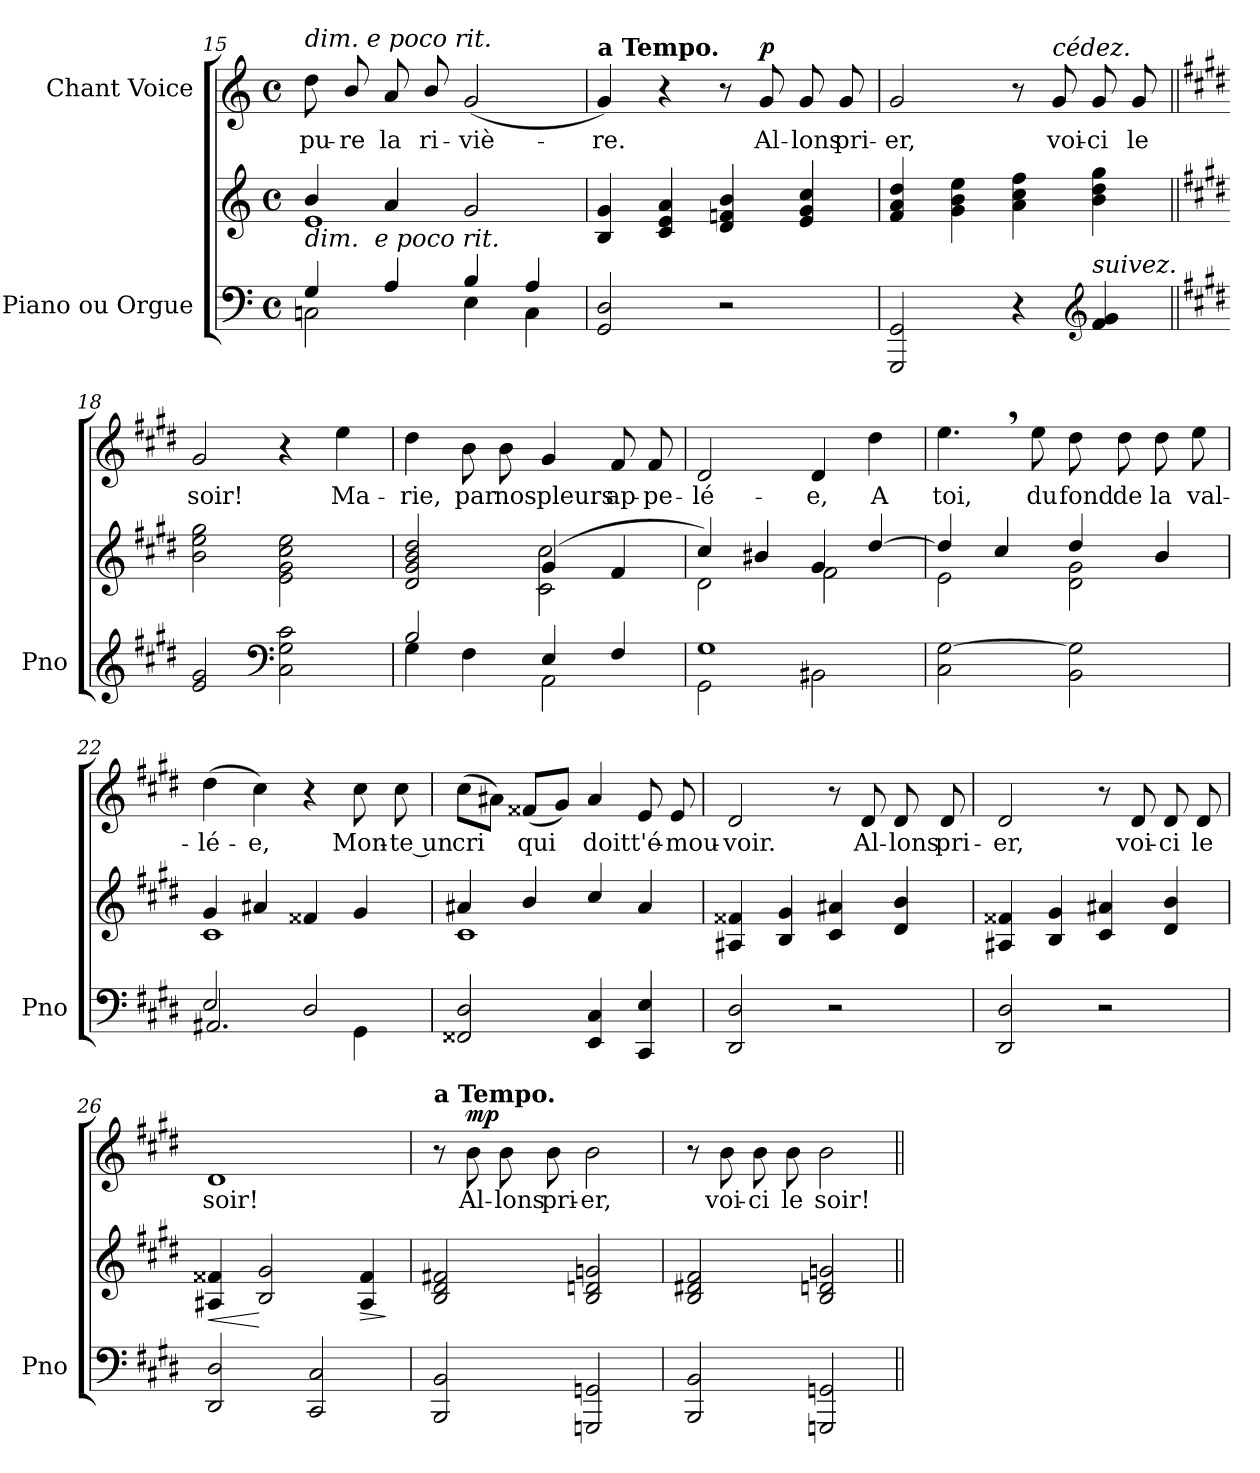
**kern	**kern	**dynam	**kern	**text	**dynam
*part2	*part2	*part2	*part1	*part1	*part1
*staff3	*staff2	*staff2/3	*staff1	*staff1	*staff1
*I"Piano   ou Orgue	*	*	*I"Chant Voice	*	*
*I'Pno	*	*	*	*	*
*clefF4	*clefG2	*	*clefG2	*	*
*k[]	*k[]	*	*k[]	*	*
*M4/4	*M4/4	*	*M4/4	*	*
*met(c)	*met(c)	*	*met(c)	*	*
=15	=15	=15	=15	=15	=15
*^	*^	*	*	*	*
!	!	!	!	!	!LO:TX:a:i:t=dim.&nbsp;e poco rit.	!	!
!	!	!LO:TX:b:i:t=dim. &nbsp;e poco rit.	!	!	!	!	!
4G/	2Cn\	4b/	1e	.	8dd\	pu-	.
.	.	.	.	.	8b/	-re	.
4A/	.	4a/	.	.	8a/	la	.
.	.	.	.	.	8b/	ri-	.
4B/	4E\	2g/	.	.	(2g/	-viè-	.
4A/	4C\	.	.	.	.	.	.
*	*	*v	*v	*	*	*	*
=16	=16	=16	=16	=16	=16	=16
!	!	!	!	!LO:TX:a:B:t=a Tempo.	!	!
*v	*v	*	*	*	*	*
2GG/ 2D/	4B/ 4g/	.	4g/)	-re.	.
.	4c/ 4e/ 4a/	.	4r	.	.
2r	4d/ 4fn/ 4b/	.	8r	.	.
!	!	!	!	!	!LO:DY:a
.	.	.	8g/	Al-	p
.	4e/ 4g/ 4cc/	.	8g/	-lons	.
.	.	.	8g/	pri-	.
=17	=17	=17	=17	=17	=17
2GGG/ 2GG/	4f/ 4a/ 4dd/	.	2g/	-er,	.
.	4g\ 4b\ 4ee\	.	.	.	.
4r	4a\ 4cc\ 4ff\	.	8r	.	.
!	!	!	!LO:TX:a:i:t=cédez.	!	!
.	.	.	8g/	voi-	.
*clefG2	*	*	*	*	*
!LO:TX:a:i:t=suivez.	!	!	!	!	!
4f/ 4g/	4b\ 4dd\ 4gg\	.	8g/	-ci	.
.	.	.	8g/	le	.
=18||	=18||	=18||	=18||	=18||	=18||
*k[f#c#g#d#]	*k[f#c#g#d#]	*	*k[f#c#g#d#]	*	*
2e/ 2g#/	2b\ 2ee\ 2gg#\	.	2g#/	soir!	.
*clefF4	*	*	*	*	*
2C#\ 2G#\ 2c#\	2e\ 2g#\ 2cc#\ 2ee\	.	4r	.	.
.	.	.	4ee\	Ma-	.
=19	=19	=19	=19	=19	=19
*^	*^	*	*	*	*
2B/	4G#\	2d#/ 2g#/ 2b/ 2dd#/	2ryy	.	4dd#\	-rie,	.
.	4F#\	.	.	.	8b\	par	.
.	.	.	.	.	8b\	nos	.
4E/	2AA\	(4g#/	2c#\ 2cc#\	.	4g#/	pleurs	.
4F#/	.	4f#/	.	.	8f#/	ap-	.
.	.	.	.	.	8f#/	-pe-	.
=20	=20	=20	=20	=20	=20	=20	=20
1G#	2GG#\	4cc#/)	2d#\	.	2d#/	-lé-	.
.	.	4b#X/	.	.	.	.	.
.	2BB#X\	4g#/	2f#\	.	4d#/	-e,	.
.	.	[>4dd#/	.	.	4dd#\	A	.
*v	*v	*	*	*	*	*	*
=21	=21	=21	=21	=21	=21	=21
2C#\ [2G#\	4dd#/]	2e\	.	4.ee,\	toi,	.
.	4cc#/	.	.	.	.	.
.	.	.	.	8ee\	du	.
2BB\ 2G#\]	4dd#/	2d#\ 2g#\	.	8dd#\	fond	.
.	.	.	.	8dd#\	de	.
.	4b/	.	.	8dd#\	la	.
.	.	.	.	8ee\	val-	.
=22	=22	=22	=22	=22	=22	=22
*^	*	*	*	*	*	*
2E/	2.AA#X/	4g#/	1c#	.	(>4dd#\	-lé-	.
.	.	4a#X/	.	.	4cc#\)	-e,	.
2D#/	.	4f##X/	.	.	4r	.	.
.	4GG#\	4g#/	.	.	8cc#\	Mon-	.
.	.	.	.	.	8cc#\	-te un	.
*v	*v	*	*	*	*	*	*
=23	=23	=23	=23	=23	=23	=23
2FF##X/ 2D#/	4a#X/	1c#	.	(8cc#\L	cri	.
.	.	.	.	8a#X\J)	.	.
.	4b/	.	.	(8f##X/L	qui	.
.	.	.	.	8g#/J)	.	.
4EE/ 4C#/	4cc#/	.	.	4a#/	doit	.
4CC#/ 4E/	4a#/	.	.	8e/	t'é-	.
.	.	.	.	8e/	-mou-	.
*	*v	*v	*	*	*	*
=24	=24	=24	=24	=24	=24
2DD#/ 2D#/	4A#X/ 4f##X/	.	2d#/	-voir.	.
.	4B/ 4g#/	.	.	.	.
!	!	!	!	!	!LO:DY:a
!	!	!	!	!	!LO:DY:n=1:a
2r	4c#/ 4a#X/	.	8r	.	p other-dynamics
.	.	.	8d#/	Al-	.
.	4d#/ 4b/	.	8d#/	-lons	.
.	.	.	8d#/	pri-	.
=25	=25	=25	=25	=25	=25
2DD#/ 2D#/	4A#X/ 4f##X/	.	2d#/	-er,	.
.	4B/ 4g#/	.	.	.	.
2r	4c#/ 4a#X/	.	8r	.	.
.	.	.	8d#/	voi-	.
.	4d#/ 4b/	.	8d#/	-ci	.
.	.	.	8d#/	le	.
=26	=26	=26	=26	=26	=26
!	!	!LO:HP:b	!	!	!
2DD#/ 2D#/	4A#X/ 4f##X/	<	1d#	soir!	.
.	2B/ 2g#/	[	.	.	.
2CC#/ 2C#/	.	.	.	.	.
!	!	!LO:HP:b	!	!	!
.	4A#/ 4f##/	>	.	.	.
.	.	]	.	.	.
=27	=27	=27	=27	=27	=27
!	!	!	!LO:TX:a:B:t=a Tempo.	!	!
2BBB/ 2BB/	2B/ 2d#/ 2f#X/	.	8r	.	.
!	!	!	!	!	!LO:DY:a
.	.	.	8b\	Al-	mp
.	.	.	8b\	-lons	.
.	.	.	8b\	pri-	.
2GGGn/ 2GGn/	2B/ 2dn/ 2gn/	.	2b\	-er,	.
=28	=28	=28	=28	=28	=28
2BBB/ 2BB/	2B/ 2d#X/ 2f#/	.	8r	.	.
.	.	.	8b\	voi-	.
.	.	.	8b\	-ci	.
.	.	.	8b\	le	.
2GGGn/ 2GGn/	2B/ 2dn/ 2gn/	.	2b\	soir!	.
=||	=||	=||	=||	=||	=||
*-	*-	*-	*-	*-	*-
